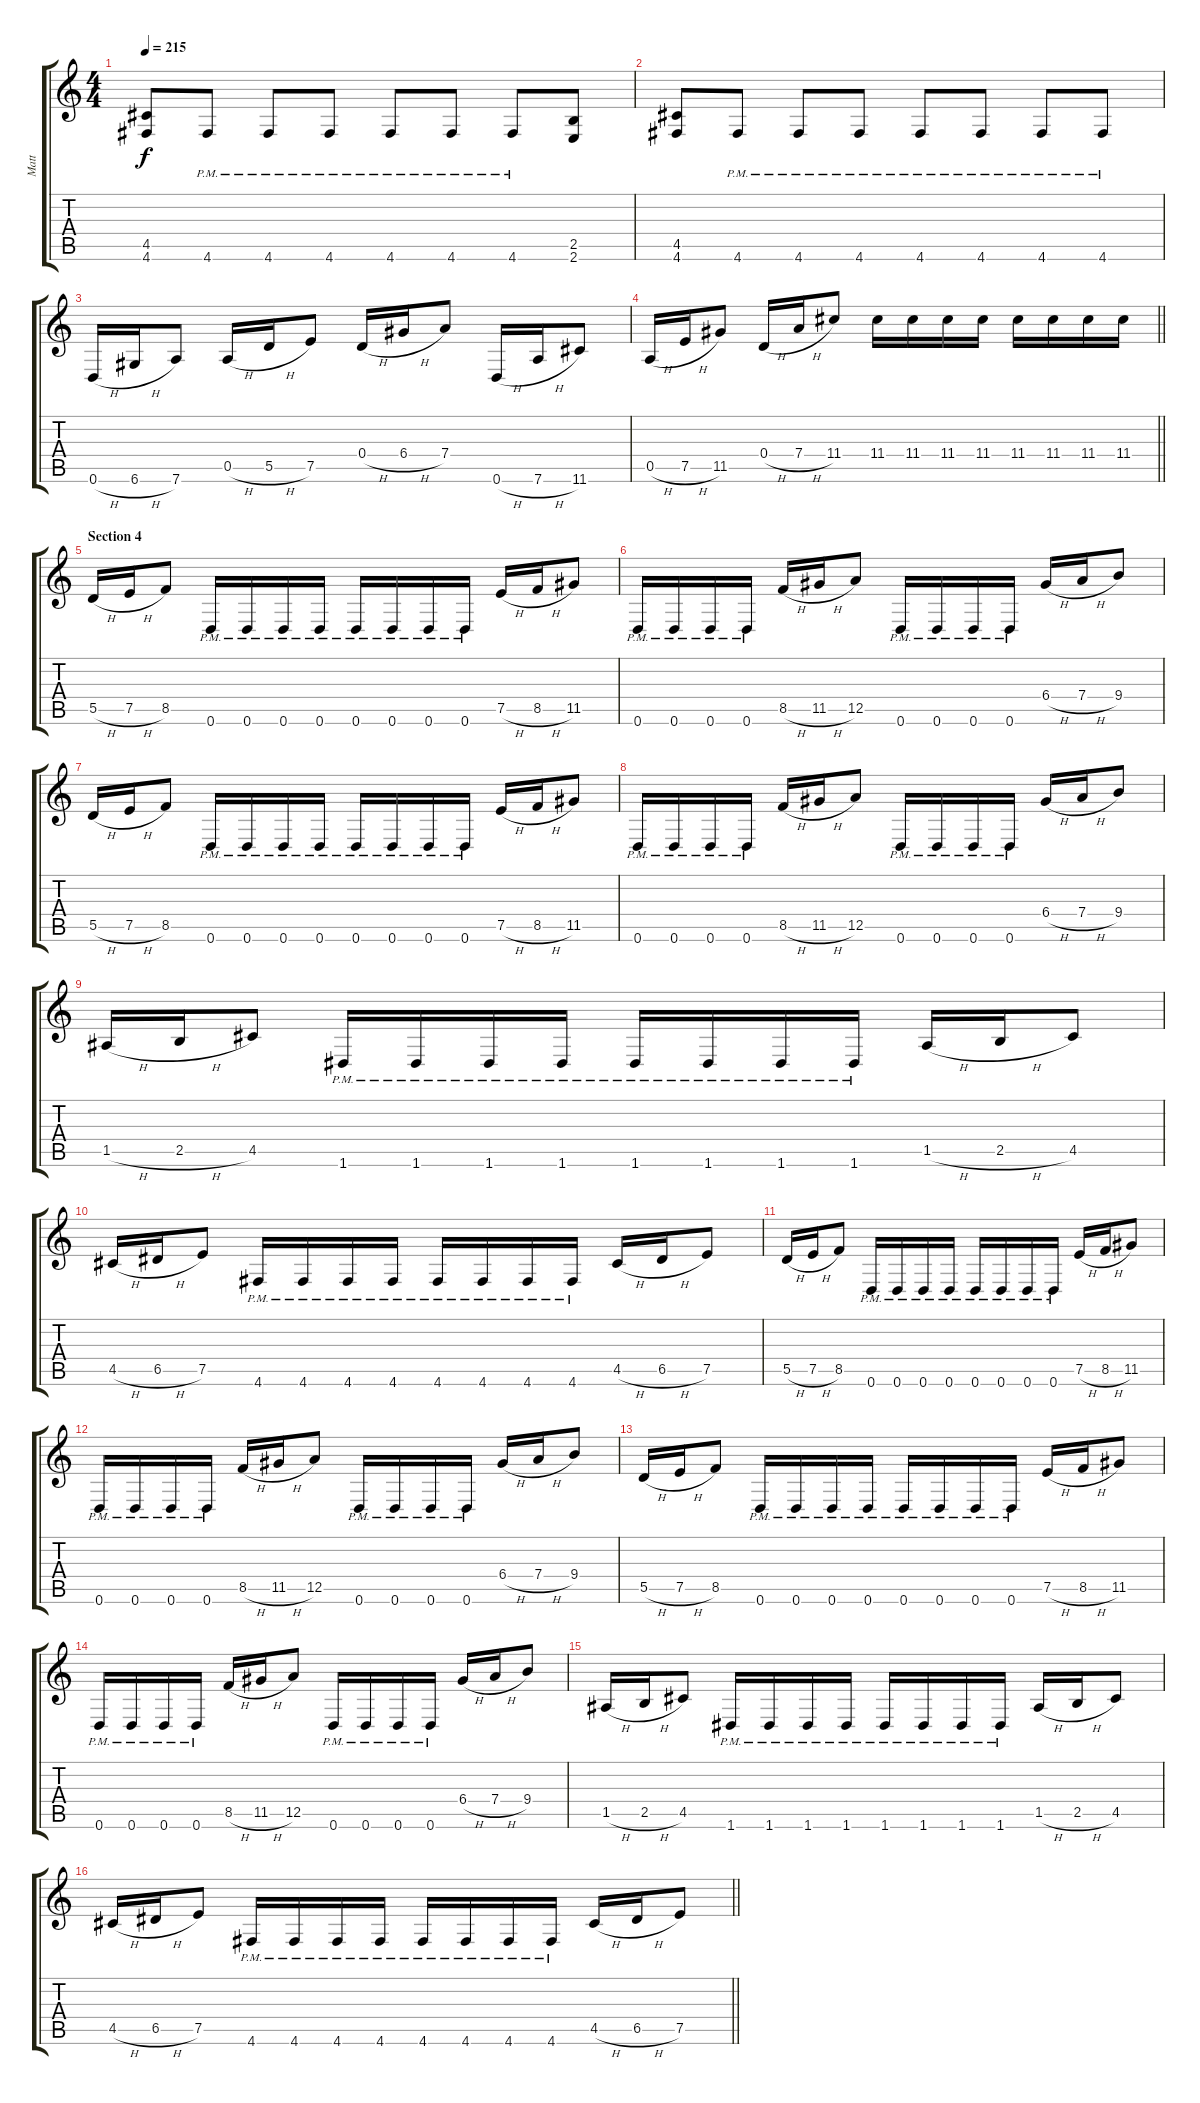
\track ("Matt" "Matt") {instrument distortionguitar}
\staff {score tabs}
\tuning (E4 B3 G3 D3 A2 D2) {hide}
\ts (4 4)
\tempo 215
\clef g2
\ks c
(4.5 4.6).8{dy f} 4.6{pm}.8 4.6{pm}.8 4.6{pm}.8 4.6{pm}.8 4.6{pm}.8 4.6{pm}.8 (2.5 2.6).8 |
(4.5 4.6).8 4.6{pm}.8 4.6{pm}.8 4.6{pm}.8 4.6{pm}.8 4.6{pm}.8 4.6{pm}.8 4.6{pm}.8 |
0.6{h}.16 6.6{h}.16 7.6.8 0.5{h}.16 5.5{h}.16 7.5.8 0.4{h}.16 6.4{h}.16 7.4.8 0.6{h}.16 7.6{h}.16 11.6.8 |
\barLineRight lightlight
0.5{h}.16 7.5{h}.16 11.5.8 0.4{h}.16 7.4{h}.16 11.4.8 11.4.16 11.4.16 11.4.16 11.4.16 11.4.16 11.4.16 11.4.16 11.4.16 |
\section ("" "Section 4")
5.5{h}.16 7.5{h}.16 8.5.8 0.6{pm}.16 0.6{pm}.16 0.6{pm}.16 0.6{pm}.16 0.6{pm}.16 0.6{pm}.16 0.6{pm}.16 0.6{pm}.16 7.5{h}.16 8.5{h}.16 11.5.8 |
0.6{pm}.16 0.6{pm}.16 0.6{pm}.16 0.6{pm}.16 8.5{h}.16 11.5{h}.16 12.5.8 0.6{pm}.16 0.6{pm}.16 0.6{pm}.16 0.6{pm}.16 6.4{h}.16 7.4{h}.16 9.4.8 |
5.5{h}.16 7.5{h}.16 8.5.8 0.6{pm}.16 0.6{pm}.16 0.6{pm}.16 0.6{pm}.16 0.6{pm}.16 0.6{pm}.16 0.6{pm}.16 0.6{pm}.16 7.5{h}.16 8.5{h}.16 11.5.8 |
0.6{pm}.16 0.6{pm}.16 0.6{pm}.16 0.6{pm}.16 8.5{h}.16 11.5{h}.16 12.5.8 0.6{pm}.16 0.6{pm}.16 0.6{pm}.16 0.6{pm}.16 6.4{h}.16 7.4{h}.16 9.4.8 |
1.5{h}.16 2.5{h}.16 4.5.8 1.6{pm}.16 1.6{pm}.16 1.6{pm}.16 1.6{pm}.16 1.6{pm}.16 1.6{pm}.16 1.6{pm}.16 1.6{pm}.16 1.5{h}.16 2.5{h}.16 4.5.8 |
4.5{h}.16 6.5{h}.16 7.5.8 4.6{pm}.16 4.6{pm}.16 4.6{pm}.16 4.6{pm}.16 4.6{pm}.16 4.6{pm}.16 4.6{pm}.16 4.6{pm}.16 4.5{h}.16 6.5{h}.16 7.5.8 |
5.5{h}.16 7.5{h}.16 8.5.8 0.6{pm}.16 0.6{pm}.16 0.6{pm}.16 0.6{pm}.16 0.6{pm}.16 0.6{pm}.16 0.6{pm}.16 0.6{pm}.16 7.5{h}.16 8.5{h}.16 11.5.8 |
0.6{pm}.16 0.6{pm}.16 0.6{pm}.16 0.6{pm}.16 8.5{h}.16 11.5{h}.16 12.5.8 0.6{pm}.16 0.6{pm}.16 0.6{pm}.16 0.6{pm}.16 6.4{h}.16 7.4{h}.16 9.4.8 |
5.5{h}.16 7.5{h}.16 8.5.8 0.6{pm}.16 0.6{pm}.16 0.6{pm}.16 0.6{pm}.16 0.6{pm}.16 0.6{pm}.16 0.6{pm}.16 0.6{pm}.16 7.5{h}.16 8.5{h}.16 11.5.8 |
0.6{pm}.16 0.6{pm}.16 0.6{pm}.16 0.6{pm}.16 8.5{h}.16 11.5{h}.16 12.5.8 0.6{pm}.16 0.6{pm}.16 0.6{pm}.16 0.6{pm}.16 6.4{h}.16 7.4{h}.16 9.4.8 |
1.5{h}.16 2.5{h}.16 4.5.8 1.6{pm}.16 1.6{pm}.16 1.6{pm}.16 1.6{pm}.16 1.6{pm}.16 1.6{pm}.16 1.6{pm}.16 1.6{pm}.16 1.5{h}.16 2.5{h}.16 4.5.8 |
\barLineRight lightlight
4.5{h}.16 6.5{h}.16 7.5.8 4.6{pm}.16 4.6{pm}.16 4.6{pm}.16 4.6{pm}.16 4.6{pm}.16 4.6{pm}.16 4.6{pm}.16 4.6{pm}.16 4.5{h}.16 6.5{h}.16 7.5.8
